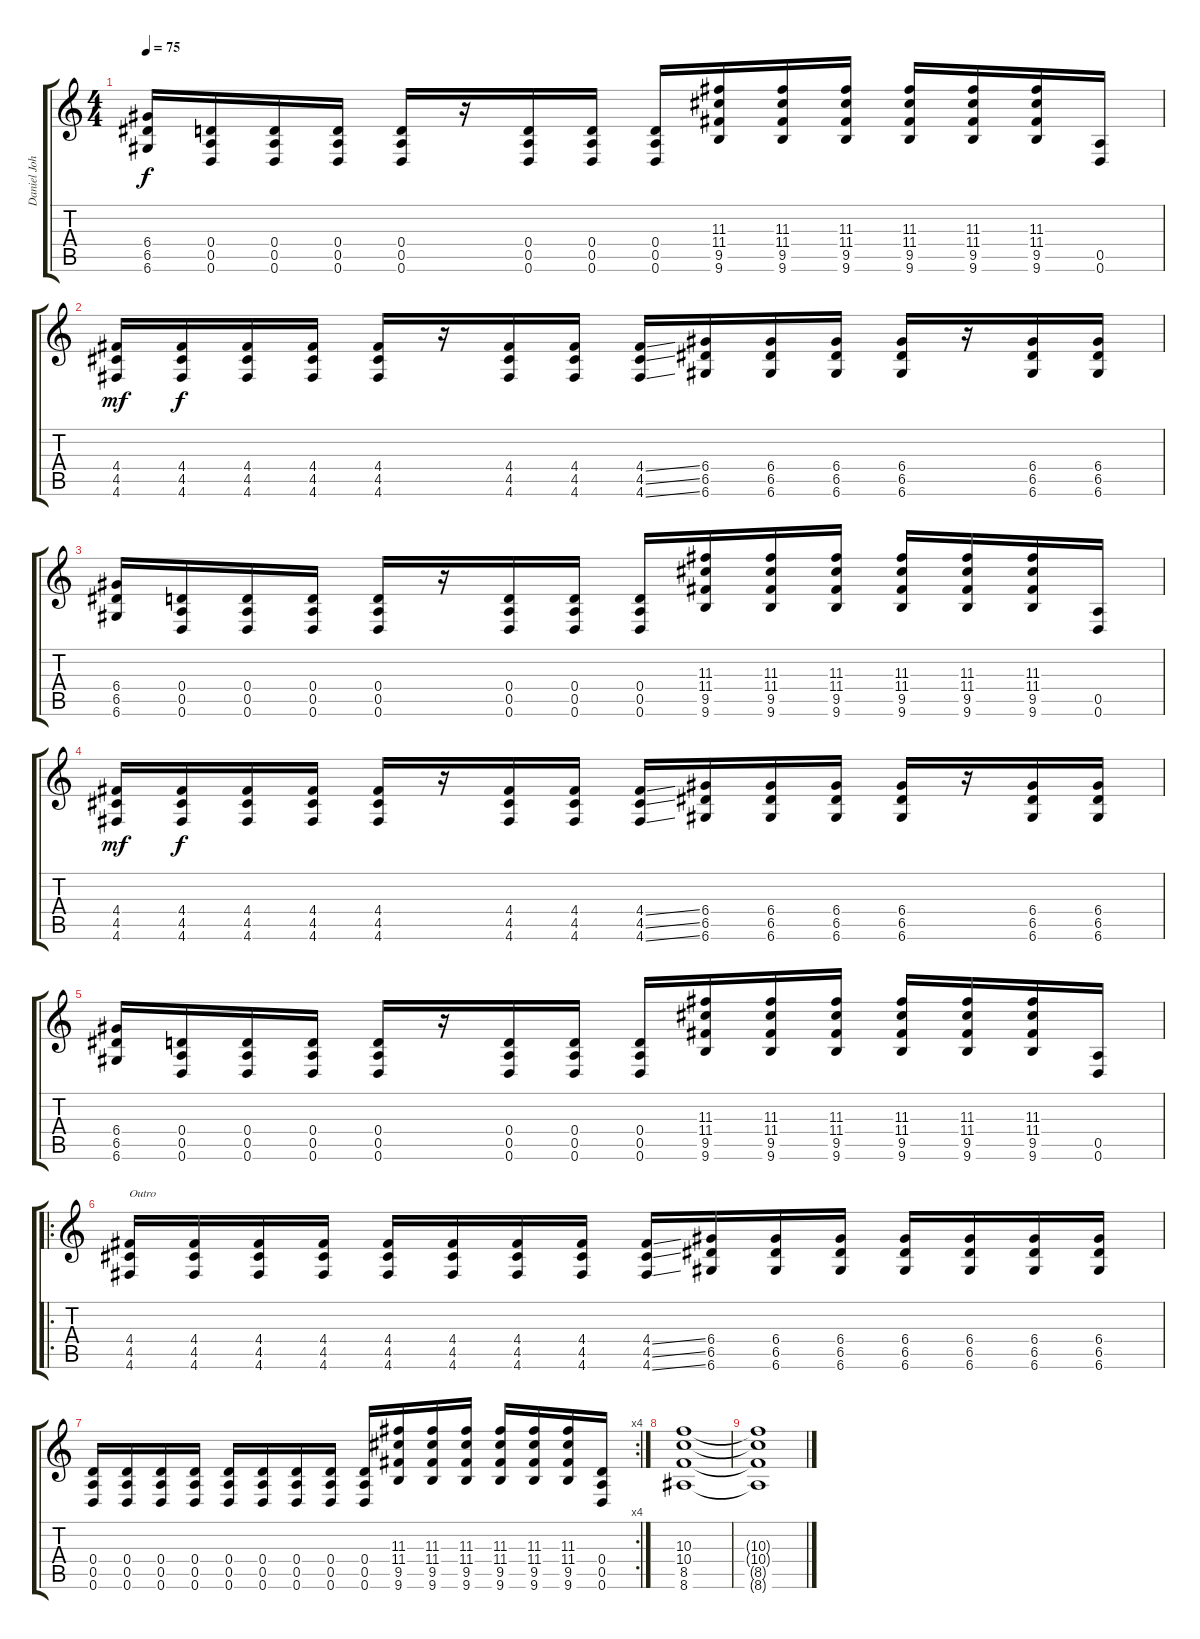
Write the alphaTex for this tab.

\track ("Daniel Johns (Gtr2)" "Daniel Joh") {instrument distortionguitar}
\staff {score tabs}
\tuning (E4 B3 G3 D3 A2 D2) {hide}
\ts (4 4)
\tempo 75
\clef g2
\ks c
(6.4 6.5 6.6).16{dy f} (0.4 0.5 0.6).16 (0.4 0.5 0.6).16 (0.4 0.5 0.6).16 (0.4 0.5 0.6).16 r.16 (0.4 0.5 0.6).16 (0.4 0.5 0.6).16 (0.4 0.5 0.6).16 (11.3 11.4 9.5 9.6).16 (11.3 11.4 9.5 9.6).16 (11.3 11.4 9.5 9.6).16 (11.3 11.4 9.5 9.6).16 (11.3 11.4 9.5 9.6).16 (11.3 11.4 9.5 9.6).16 (0.5 0.6).16 |
(4.4 4.5 4.6).16{dy mf} (4.4 4.5 4.6).16{dy f} (4.4 4.5 4.6).16 (4.4 4.5 4.6).16 (4.4 4.5 4.6).16 r.16 (4.4 4.5 4.6).16 (4.4 4.5 4.6).16 (4.4{ss} 4.5{ss} 4.6{ss}).16 (6.4 6.5 6.6).16 (6.4 6.5 6.6).16 (6.4 6.5 6.6).16 (6.4 6.5 6.6).16 r.16 (6.4 6.5 6.6).16 (6.4 6.5 6.6).16 |
(6.4 6.5 6.6).16 (0.4 0.5 0.6).16 (0.4 0.5 0.6).16 (0.4 0.5 0.6).16 (0.4 0.5 0.6).16 r.16 (0.4 0.5 0.6).16 (0.4 0.5 0.6).16 (0.4 0.5 0.6).16 (11.3 11.4 9.5 9.6).16 (11.3 11.4 9.5 9.6).16 (11.3 11.4 9.5 9.6).16 (11.3 11.4 9.5 9.6).16 (11.3 11.4 9.5 9.6).16 (11.3 11.4 9.5 9.6).16 (0.5 0.6).16 |
(4.4 4.5 4.6).16{dy mf} (4.4 4.5 4.6).16{dy f} (4.4 4.5 4.6).16 (4.4 4.5 4.6).16 (4.4 4.5 4.6).16 r.16 (4.4 4.5 4.6).16 (4.4 4.5 4.6).16 (4.4{ss} 4.5{ss} 4.6{ss}).16 (6.4 6.5 6.6).16 (6.4 6.5 6.6).16 (6.4 6.5 6.6).16 (6.4 6.5 6.6).16 r.16 (6.4 6.5 6.6).16 (6.4 6.5 6.6).16 |
(6.4 6.5 6.6).16 (0.4 0.5 0.6).16 (0.4 0.5 0.6).16 (0.4 0.5 0.6).16 (0.4 0.5 0.6).16 r.16 (0.4 0.5 0.6).16 (0.4 0.5 0.6).16 (0.4 0.5 0.6).16 (11.3 11.4 9.5 9.6).16 (11.3 11.4 9.5 9.6).16 (11.3 11.4 9.5 9.6).16 (11.3 11.4 9.5 9.6).16 (11.3 11.4 9.5 9.6).16 (11.3 11.4 9.5 9.6).16 (0.5 0.6).16 |
\ro
(4.4 4.5 4.6).16{txt "Outro" volume 13} (4.4 4.5 4.6).16 (4.4 4.5 4.6).16 (4.4 4.5 4.6).16 (4.4 4.5 4.6).16 (4.4 4.5 4.6).16 (4.4 4.5 4.6).16 (4.4 4.5 4.6).16 (4.4{ss} 4.5{ss} 4.6{ss}).16 (6.4 6.5 6.6).16 (6.4 6.5 6.6).16 (6.4 6.5 6.6).16 (6.4 6.5 6.6).16 (6.4 6.5 6.6).16 (6.4 6.5 6.6).16 (6.4 6.5 6.6).16 |
\rc 4
(0.4 0.5 0.6).16 (0.4 0.5 0.6).16 (0.4 0.5 0.6).16 (0.4 0.5 0.6).16 (0.4 0.5 0.6).16 (0.4 0.5 0.6).16 (0.4 0.5 0.6).16 (0.4 0.5 0.6).16 (0.4 0.5 0.6).16 (11.3 11.4 9.5 9.6).16 (11.3 11.4 9.5 9.6).16 (11.3 11.4 9.5 9.6).16 (11.3 11.4 9.5 9.6).16 (11.3 11.4 9.5 9.6).16 (11.3 11.4 9.5 9.6).16 (0.4 0.5 0.6).16 |
(10.3 10.4 8.5 8.6).1 |
(10.3{t} 10.4{t} 8.5{t} 8.6{t}).1
